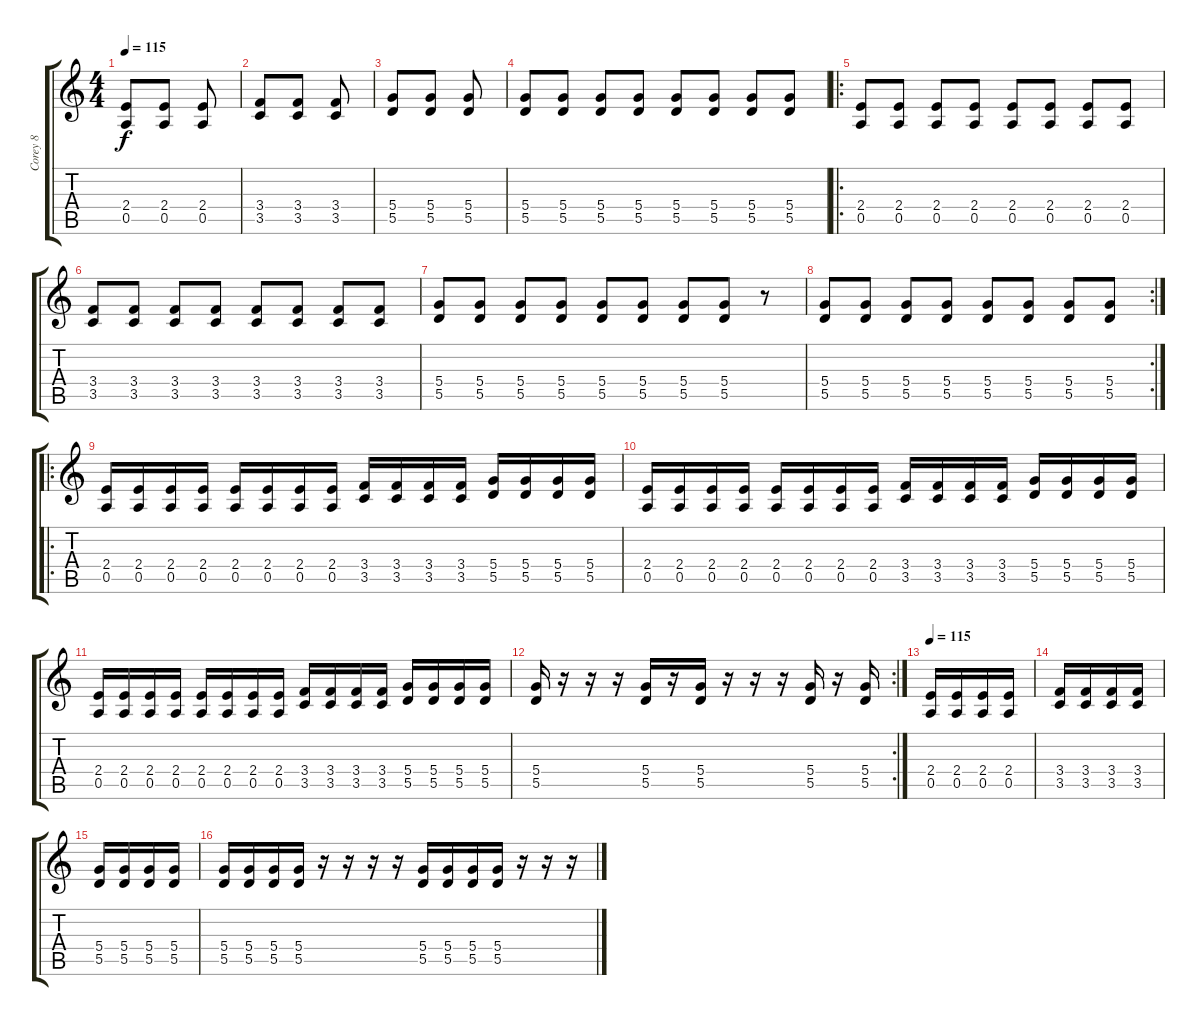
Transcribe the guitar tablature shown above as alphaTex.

\track ("Corey 8" "Corey 8") {instrument overdrivenguitar}
\staff {score tabs}
\tuning (E4 B3 G3 D3 A2 E2) {hide}
\ts (4 4)
\tempo 115
\clef g2
\ks c
(2.4 0.5).8{dy f} (2.4 0.5).8 (2.4 0.5).8 |
(3.4 3.5).8 (3.4 3.5).8 (3.4 3.5).8 |
(5.4 5.5).8 (5.4 5.5).8 (5.4 5.5).8 |
(5.4 5.5).8 (5.4 5.5).8 (5.4 5.5).8 (5.4 5.5).8 (5.4 5.5).8 (5.4 5.5).8 (5.4 5.5).8 (5.4 5.5).8 |
\ro
(2.4 0.5).8 (2.4 0.5).8 (2.4 0.5).8 (2.4 0.5).8 (2.4 0.5).8 (2.4 0.5).8 (2.4 0.5).8 (2.4 0.5).8 |
(3.4 3.5).8 (3.4 3.5).8 (3.4 3.5).8 (3.4 3.5).8 (3.4 3.5).8 (3.4 3.5).8 (3.4 3.5).8 (3.4 3.5).8 |
(5.4 5.5).8 (5.4 5.5).8 (5.4 5.5).8 (5.4 5.5).8 (5.4 5.5).8 (5.4 5.5).8 (5.4 5.5).8 (5.4 5.5).8 r.8 |
\rc 2
(5.4 5.5).8 (5.4 5.5).8 (5.4 5.5).8 (5.4 5.5).8 (5.4 5.5).8 (5.4 5.5).8 (5.4 5.5).8 (5.4 5.5).8 |
\ro
(2.4 0.5).16 (2.4 0.5).16 (2.4 0.5).16 (2.4 0.5).16 (2.4 0.5).16 (2.4 0.5).16 (2.4 0.5).16 (2.4 0.5).16 (3.4 3.5).16 (3.4 3.5).16 (3.4 3.5).16 (3.4 3.5).16 (5.4 5.5).16 (5.4 5.5).16 (5.4 5.5).16 (5.4 5.5).16 |
(2.4 0.5).16 (2.4 0.5).16 (2.4 0.5).16 (2.4 0.5).16 (2.4 0.5).16 (2.4 0.5).16 (2.4 0.5).16 (2.4 0.5).16 (3.4 3.5).16 (3.4 3.5).16 (3.4 3.5).16 (3.4 3.5).16 (5.4 5.5).16 (5.4 5.5).16 (5.4 5.5).16 (5.4 5.5).16 |
(2.4 0.5).16 (2.4 0.5).16 (2.4 0.5).16 (2.4 0.5).16 (2.4 0.5).16 (2.4 0.5).16 (2.4 0.5).16 (2.4 0.5).16 (3.4 3.5).16 (3.4 3.5).16 (3.4 3.5).16 (3.4 3.5).16 (5.4 5.5).16 (5.4 5.5).16 (5.4 5.5).16 (5.4 5.5).16 |
\rc 2
(5.4 5.5).16 r.16 r.16 r.16 (5.4 5.5).16 r.16 (5.4 5.5).16 r.16 r.16 r.16 (5.4 5.5).16 r.16 (5.4 5.5).16 |
\tempo 115
(2.4 0.5).16 (2.4 0.5).16 (2.4 0.5).16 (2.4 0.5).16 |
(3.4 3.5).16 (3.4 3.5).16 (3.4 3.5).16 (3.4 3.5).16 |
(5.4 5.5).16 (5.4 5.5).16 (5.4 5.5).16 (5.4 5.5).16 |
(5.4 5.5).16 (5.4 5.5).16 (5.4 5.5).16 (5.4 5.5).16 r.16 r.16 r.16 r.16 (5.4 5.5).16 (5.4 5.5).16 (5.4 5.5).16 (5.4 5.5).16 r.16 r.16 r.16
